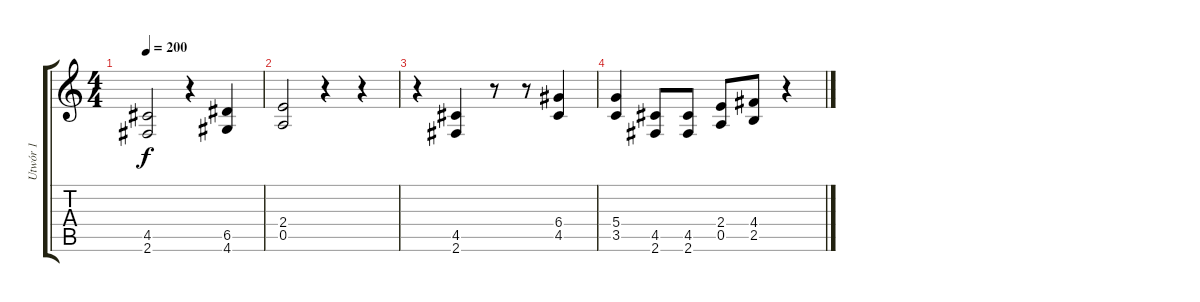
\track ("Utwór 1" "Utwór 1") {instrument distortionguitar}
\staff {score tabs}
\tuning (E4 B3 G3 D3 A2 E2) {hide}
\ts (4 4)
\tempo 200
\clef g2
\ks c
(4.5 2.6).2{dy f} r.4 (6.5 4.6).4 |
(2.4 0.5).2 r.4 r.4 |
r.4 (4.5 2.6).4 r.8 r.8 (6.4 4.5).4 |
(5.4 3.5).4 (4.5 2.6).8 (4.5 2.6).8 (2.4 0.5).8 (4.4 2.5).8 r.4
